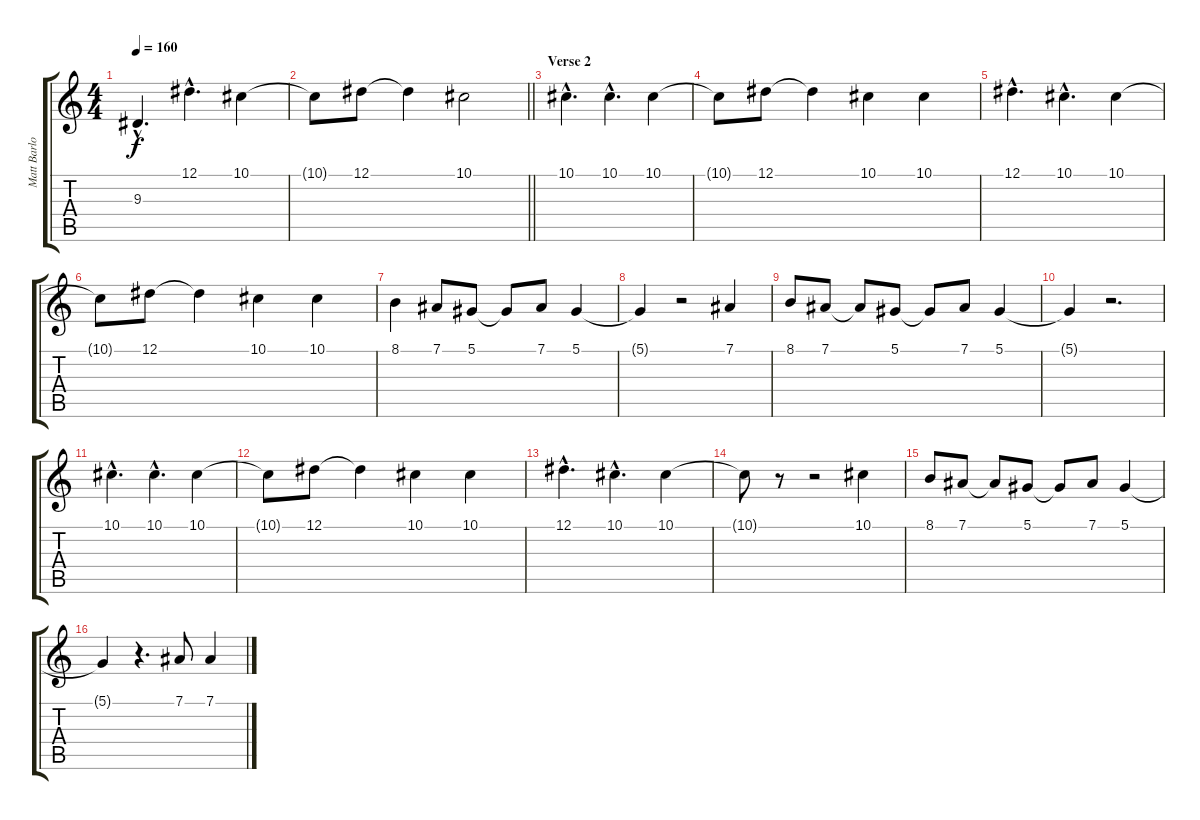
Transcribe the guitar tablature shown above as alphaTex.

\track ("Matt Barlow" "Matt Barlo") {instrument flute}
\staff {score tabs}
\tuning (Eb4 Bb3 Gb3 Db3 Ab2 Eb2) {hide}
\ts (4 4)
\tempo 160
\clef g2
\ks c
9.3{hac}.4{d dy f} 12.1{hac}.4{d} 10.1.4 |
\barLineRight lightlight
10.1{t}.8 12.1.8 12.1{t}.4 10.1.2 |
\section ("" "Verse 2")
10.1{hac}.4{d} 10.1{hac}.4{d} 10.1.4 |
10.1{t}.8 12.1.8 12.1{t}.4 10.1.4 10.1.4 |
12.1{hac}.4{d} 10.1{hac}.4{d} 10.1.4 |
10.1{t}.8 12.1.8 12.1{t}.4 10.1.4 10.1.4 |
8.1.4 7.1.8 5.1.8 5.1{t}.8 7.1.8 5.1.4 |
5.1{t}.4 r.2 7.1.4 |
8.1.8 7.1.8 7.1{t}.8 5.1.8 5.1{t}.8 7.1.8 5.1.4 |
5.1{t}.4 r.2{d} |
10.1{hac}.4{d} 10.1{hac}.4{d} 10.1.4 |
10.1{t}.8 12.1.8 12.1{t}.4 10.1.4 10.1.4 |
12.1{hac}.4{d} 10.1{hac}.4{d} 10.1.4 |
10.1{t}.8 r.8 r.2 10.1.4 |
8.1.8 7.1.8 7.1{t}.8 5.1.8 5.1{t}.8 7.1.8 5.1.4 |
5.1{t}.4 r.4{d} 7.1.8 7.1.4
